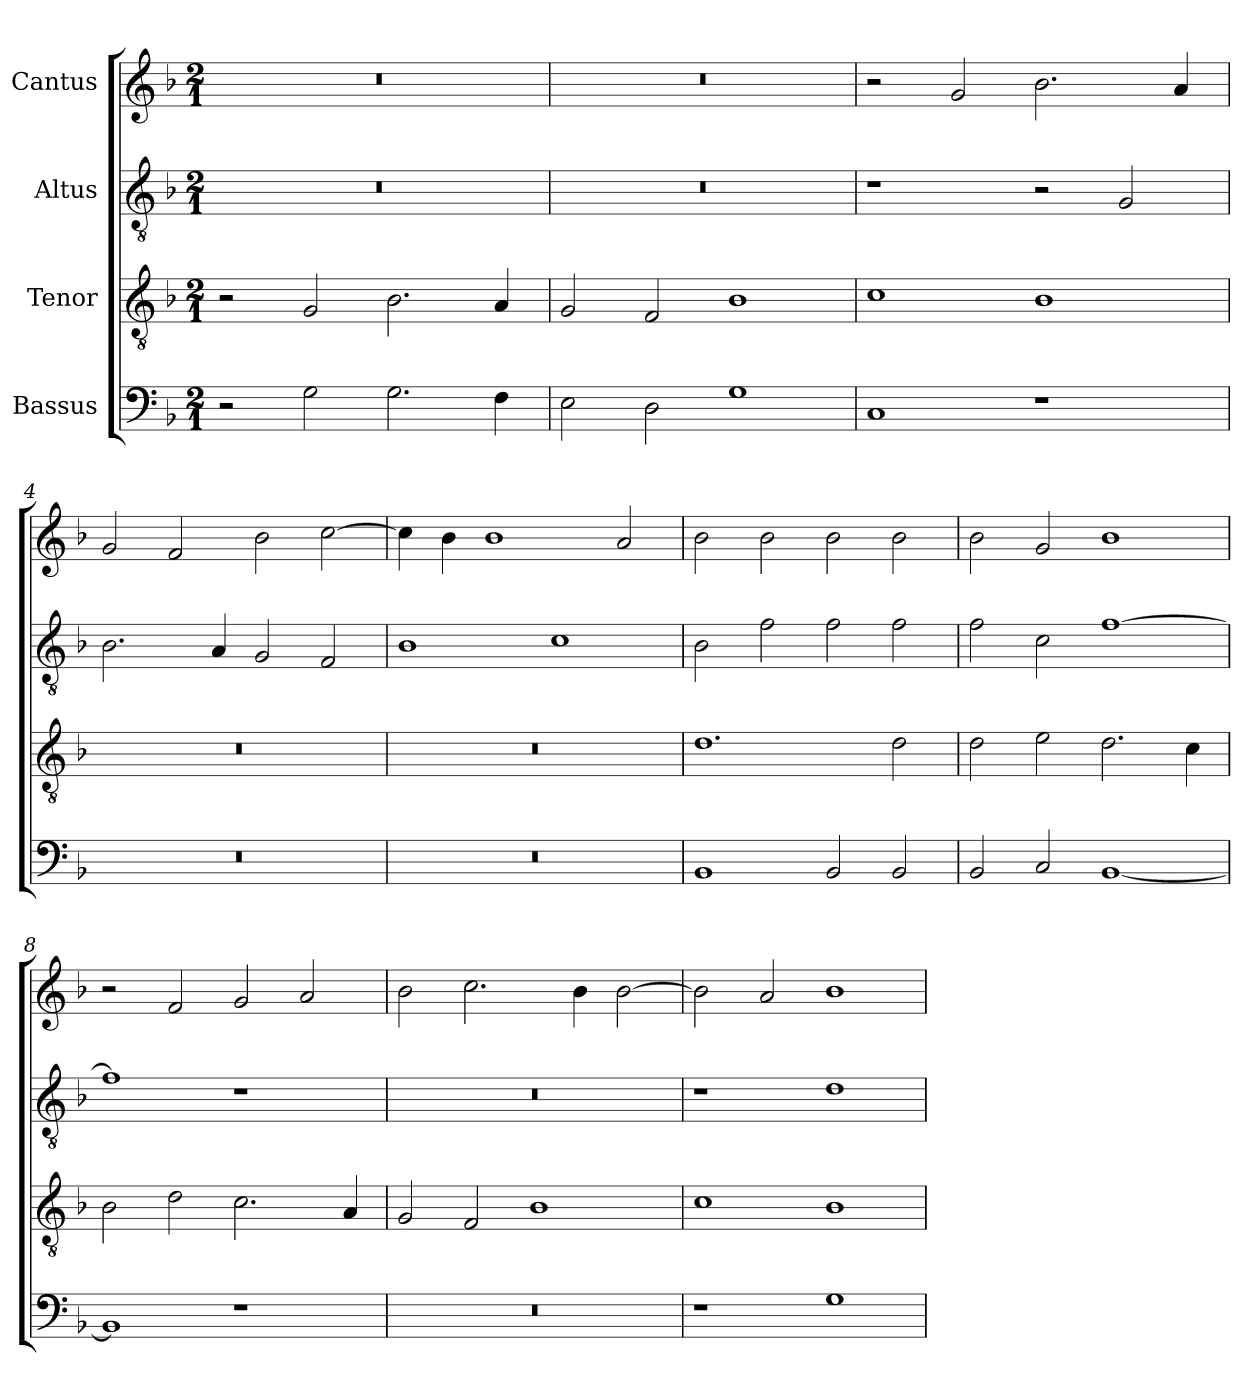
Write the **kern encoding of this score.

**kern	**kern	**kern	**kern
*part4	*part3	*part2	*part1
*staff4	*staff3	*staff2	*staff1
*I"Bassus	*I"Tenor	*I"Altus	*I"Cantus
!!LO:PB:g=z
*clefF4	*clefGv2	*clefGv2	*clefG2
*	*ITrd7c12	*ITrd7c12	*
*k[b-]	*k[b-]	*k[b-]	*k[b-]
*F:	*F:	*F:	*F:
*M2/1	*M2/1	*M2/1	*M2/1
*MM320	*MM320	*MM320	*MM320
=1	=1	=1	=1
!	!	!LO:N:vis=1	!LO:N:vis=1
2r	2r	0r	0r
2Gi\	2GGi/	.	.
2.Gi\	2.BB-i\	.	.
4Fi\	4AAi/	.	.
=2	=2	=2	=2
!	!	!LO:N:vis=1	!LO:N:vis=1
2Ei\	2GGi/	0r	0r
2Di\	2FFi/	.	.
1Gi	1BB-i	.	.
=3	=3	=3	=3
1Ci	1Ci	1r	2r
.	.	.	2gi/
1r	1BB-i	2r	2.b-i\
.	.	2GGi/	.
.	.	.	4ai/
=4	=4	=4	=4
!LO:N:vis=1	!LO:N:vis=1	!	!
0r	0r	2.BB-i\	2gi/
.	.	.	2fi/
.	.	4AAi/	.
.	.	2GGi/	2b-i\
.	.	2FFi/	[>2cci\
=5	=5	=5	=5
!LO:N:vis=1	!LO:N:vis=1	!	!
0r	0r	1BB-i	4cci\]
.	.	.	4b-i\
.	.	.	1b-i
.	.	1Ci	.
.	.	.	2ai/
!!LO:LB:g=z
=6	=6	=6	=6
1BB-i	1.Di	2BB-i\	2b-i\
.	.	2Fi\	2b-i\
2BB-i/	.	2Fi\	2b-i\
2BB-i/	2Di\	2Fi\	2b-i\
=7	=7	=7	=7
2BB-i/	2Di\	2Fi\	2b-i\
2Ci/	2Ei\	2Ci\	2gi/
[<1BB-i	2.Di\	[<1Fi	1b-i
.	4Ci\	.	.
=8	=8	=8	=8
1BB-i]	2BB-i\	1Fi]	2r
.	2Di\	.	2fi/
1r	2.Ci\	1r	2gi/
.	.	.	2ai/
.	4AAi/	.	.
=9	=9	=9	=9
!LO:N:vis=1	!	!LO:N:vis=1	!
0r	2GGi/	0r	2b-i\
.	2FFi/	.	2.cci\
.	1BB-i	.	.
.	.	.	4b-i\
.	.	.	[>2b-i\
=10	=10	=10	=10
1r	1Ci	1r	2b-i\]
.	.	.	2ai/
1Gi	1BB-i	1Di	1b-i
=	=	=	=
*-	*-	*-	*-
